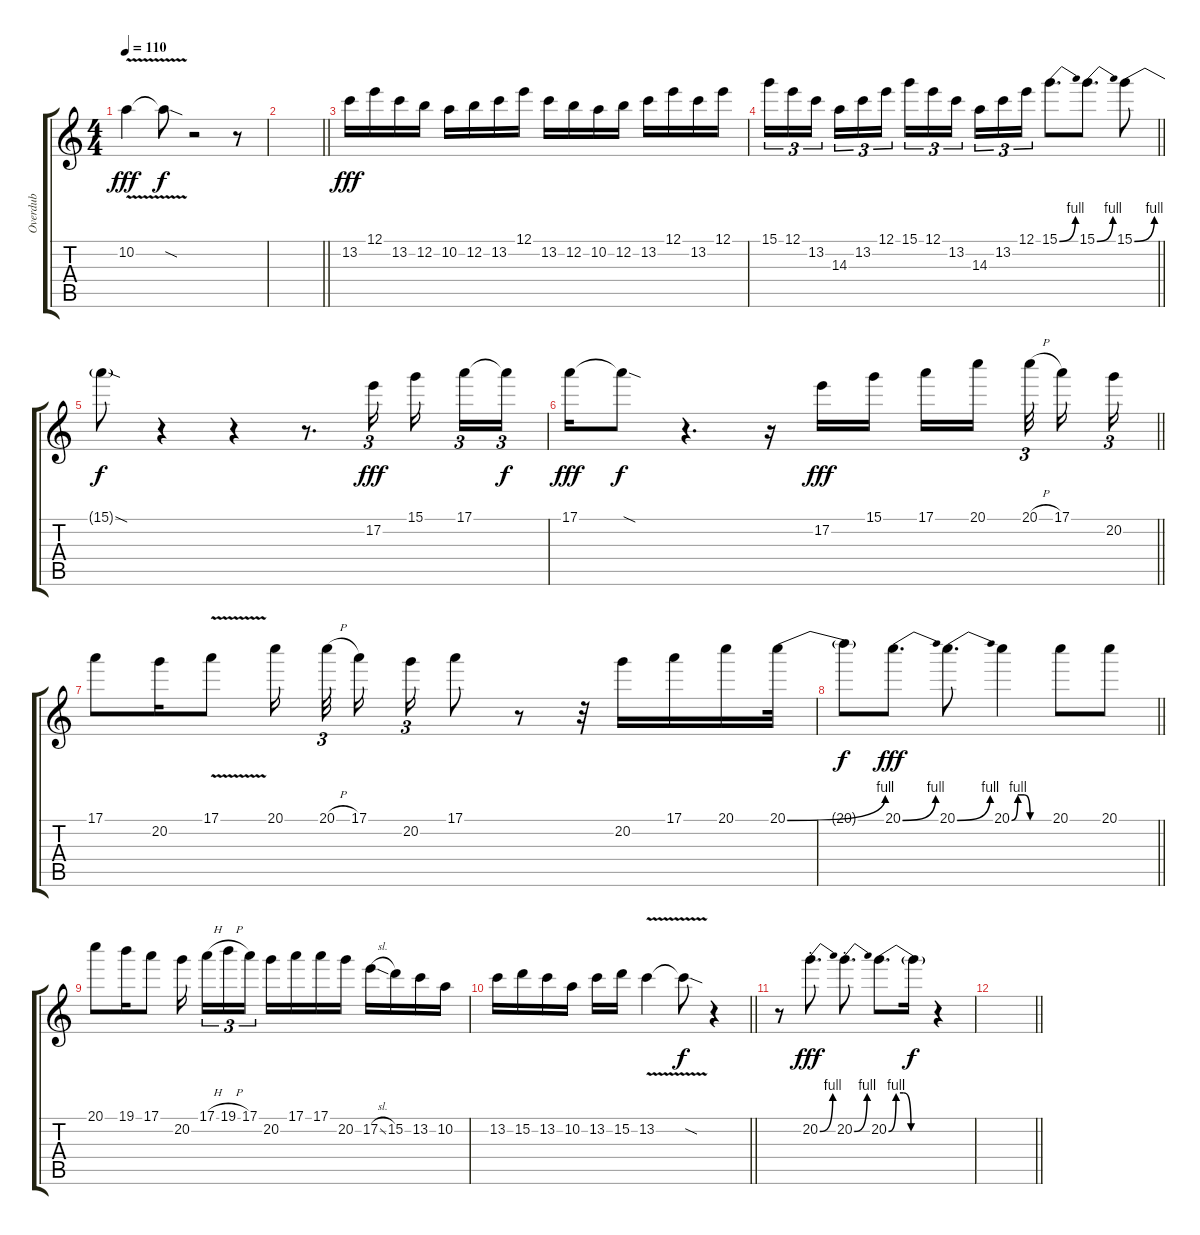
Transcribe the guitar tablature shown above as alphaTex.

\track ("Overdub" "Overdub") {instrument overdrivenguitar}
\staff {score tabs}
\tuning (E4 B3 G3 D3 A2 E2) {hide}
\ts (4 4)
\tempo 110
\clef g2
\ks c
10.2{v}.4{dy fff} 10.2{sod t}.8{dy f} r.2 r.8 |
\barLineRight lightlight
|
13.2.16{dy fff} 12.1.16 13.2.16 12.2.16 10.2.16 12.2.16 13.2.16 12.1.16 13.2.16 12.2.16 10.2.16 12.2.16 13.2.16 12.1.16 13.2.16 12.1.16 |
\barLineRight lightlight
15.1.16{tu (3 2)} 12.1.16{tu (3 2)} 13.2.16{tu (3 2) beam splitsecondary} 14.3.16{tu (3 2)} 13.2.16{tu (3 2)} 12.1.16{tu (3 2)} 15.1.16{tu (3 2)} 12.1.16{tu (3 2)} 13.2.16{tu (3 2) beam splitsecondary} 14.3.16{tu (3 2)} 13.2.16{tu (3 2)} 12.1.16{tu (3 2)} 15.1{be (bend 0 0 60 4)}.8{d} 15.1{be (bend 0 0 60 4)}.8{d} 15.1{be (bend 0 0 60 4)}.8 |
15.1{sod t}.8{dy f} r.4 r.4 r.8{d} 17.2.16{tu (3 2) dy fff beam splitsecondary} 15.1.16{beam splitsecondary} 17.1.16{tu (3 2)} 17.1{t}.16{tu (3 2) dy f} |
\barLineRight lightlight
17.1.16{dy fff} 17.1{sod t}.8{dy f} r.4{d} r.16 17.2.16{dy fff} 15.1.16 17.1.16 20.1.16{beam splitsecondary} 20.1{h}.32{tu (3 2) beam splitsecondary} 17.1.16 20.2.16{tu (3 2)} |
17.1.8 20.2.16 17.1{v}.8 20.1.16{beam splitsecondary} 20.1{h}.32{tu (3 2) beam splitsecondary} 17.1.16 20.2.16{tu (3 2)} 17.1.8 r.8 r.32 20.2.16 17.1.16 20.1.16 20.1{be (bend 0 0 60 4)}.32 |
\barLineRight lightlight
20.1{t}.8{dy f} 20.1{be (bend 0 0 60 4)}.8{d dy fff} 20.1{be (bend 0 0 60 4)}.8{d} 20.1{be (custom 0 0 10 4 20 4 30 0 60 0)}.4 20.1.8 20.1.8 |
20.1.8 19.1.16 17.1.8 20.2.16{beam splitsecondary} 17.1{h}.16{tu (3 2)} 19.1{h}.16{tu (3 2)} 17.1.16{tu (3 2)} 20.2.16 17.1.16 17.1.16 20.2.16 17.2{sl}.16 15.2.16 13.2.16 10.2.16 |
\barLineRight lightlight
13.2.16 15.2.16 13.2.16 10.2.16 13.2.16 15.2.16 13.2{v}.4 13.2{sod t}.8{dy f} r.4 |
r.8 20.2{be (bend 0 0 60 4) st}.8{d dy fff} 20.2{be (bend 0 0 60 4) st}.8{d} 20.2{be (custom 0 0 10 4 20 4 30 0 60 0)}.8{d} 20.2{t}.16{dy f} r.4 |
\barLineRight lightlight
